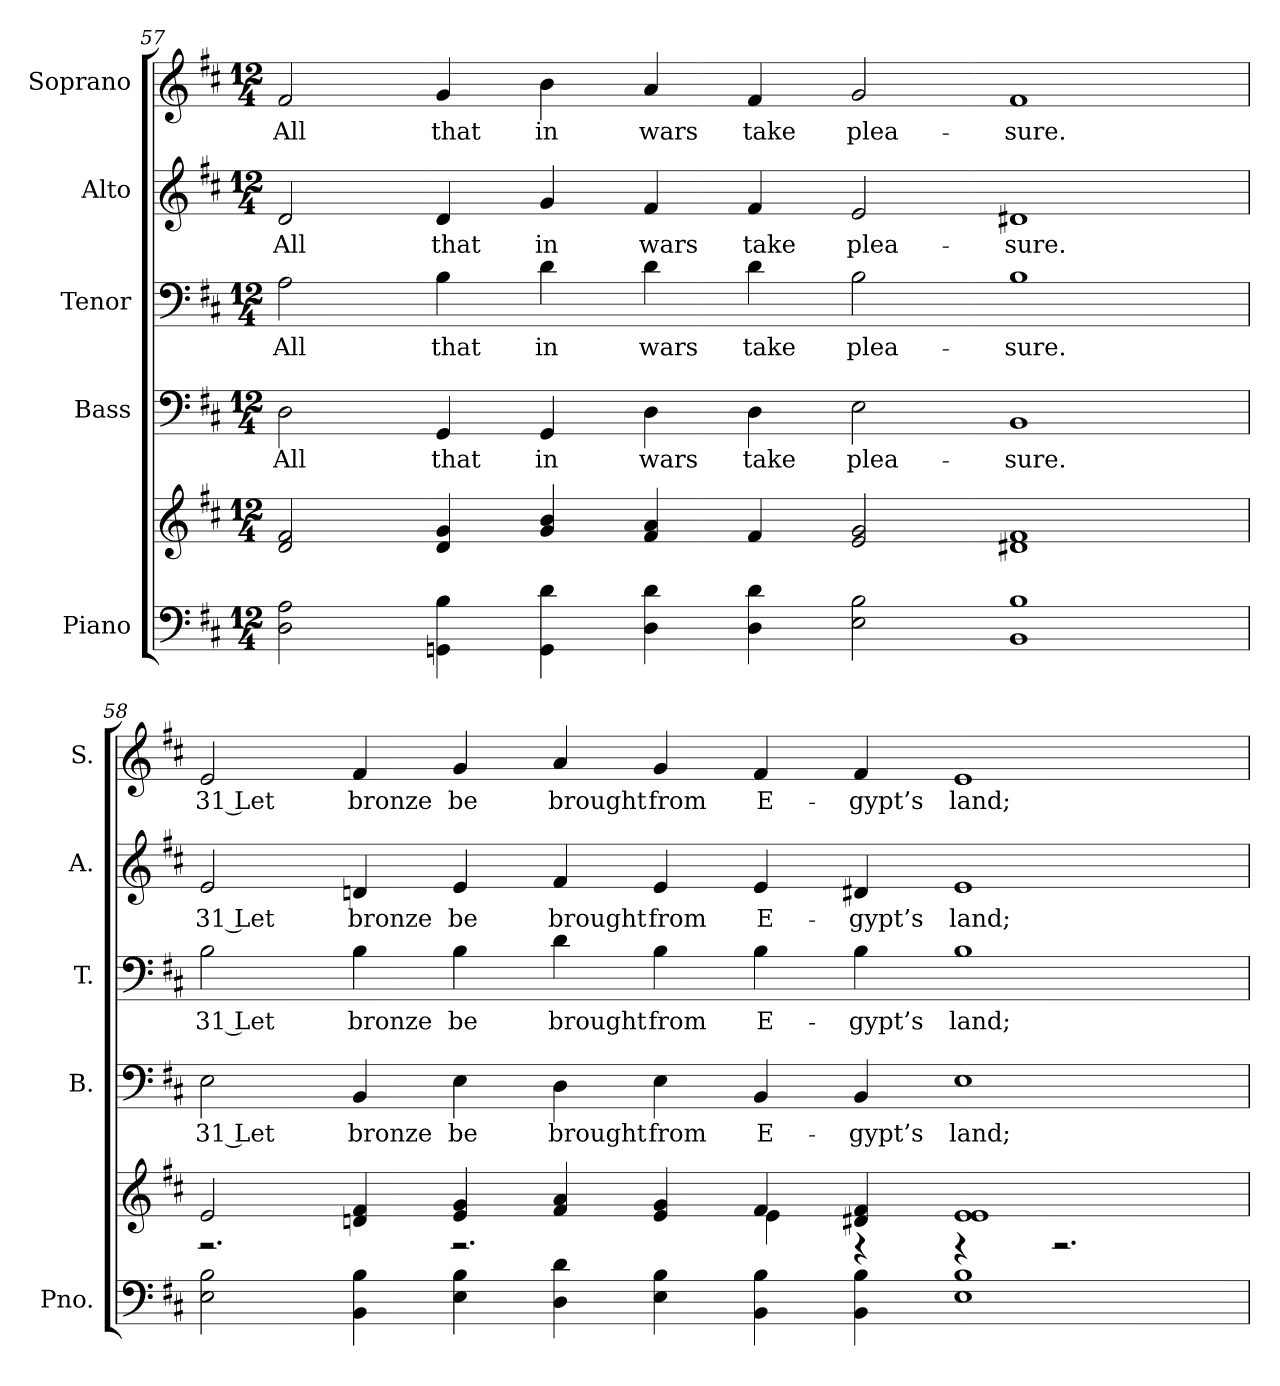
**kern	**kern	**kern	**text	**kern	**text	**kern	**text	**kern	**text
*part5	*part5	*part4	*part4	*part3	*part3	*part2	*part2	*part1	*part1
*staff6	*staff5	*staff4	*staff4	*staff3	*staff3	*staff2	*staff2	*staff1	*staff1
*I"Piano	*	*I"Bass	*	*I"Tenor	*	*I"Alto	*	*I"Soprano	*
*I'Pno.	*	*I'B.	*	*I'T.	*	*I'A.	*	*I'S.	*
!!LO:PB:g=z
*clefF4	*clefG2	*clefF4	*	*clefF4	*	*clefG2	*	*clefG2	*
*k[f#c#]	*k[f#c#]	*k[f#c#]	*	*k[f#c#]	*	*k[f#c#]	*	*k[f#c#]	*
*D:	*D:	*D:	*	*D:	*	*D:	*	*D:	*
*M12/4	*M12/4	*M12/4	*	*M12/4	*	*M12/4	*	*M12/4	*
=57	=57	=57	=57	=57	=57	=57	=57	=57	=57
!	!	!	!LO:LY:b:color=#000000	!	!	!	!	!	!
!	!	!	!	!	!LO:LY:b:color=#000000	!	!	!	!
!	!	!	!	!	!	!	!LO:LY:b:color=#000000	!	!
!	!	!	!	!	!	!	!	!	!LO:LY:b:color=#000000
2Di\ 2Ai	2di/ 2f#i	2Di\	All	2Ai\	All	2di/	All	2f#i/	All
!	!	!	!LO:LY:b:color=#000000	!	!	!	!	!	!
!	!	!	!	!	!LO:LY:b:color=#000000	!	!	!	!
!	!	!	!	!	!	!	!LO:LY:b:color=#000000	!	!
!	!	!	!	!	!	!	!	!	!LO:LY:b:color=#000000
4GGni\ 4Bi	4di/ 4gi	4GGi/	that	4Bi\	that	4di/	that	4gi/	that
!	!	!	!LO:LY:b:color=#000000	!	!	!	!	!	!
!	!	!	!	!	!LO:LY:b:color=#000000	!	!	!	!
!	!	!	!	!	!	!	!LO:LY:b:color=#000000	!	!
!	!	!	!	!	!	!	!	!	!LO:LY:b:color=#000000
4GGi\ 4di	4gi/ 4bi	4GGi/	in	4di\	in	4gi/	in	4bi\	in
!	!	!	!LO:LY:b:color=#000000	!	!	!	!	!	!
!	!	!	!	!	!LO:LY:b:color=#000000	!	!	!	!
!	!	!	!	!	!	!	!LO:LY:b:color=#000000	!	!
!	!	!	!	!	!	!	!	!	!LO:LY:b:color=#000000
4Di\ 4di	4f#i/ 4ai	4Di\	wars	4di\	wars	4f#i/	wars	4ai/	wars
!	!	!	!LO:LY:b:color=#000000	!	!	!	!	!	!
!	!	!	!	!	!LO:LY:b:color=#000000	!	!	!	!
!	!	!	!	!	!	!	!LO:LY:b:color=#000000	!	!
!	!	!	!	!	!	!	!	!	!LO:LY:b:color=#000000
4Di\ 4di	4f#i/	4Di\	take	4di\	take	4f#i/	take	4f#i/	take
!	!	!	!LO:LY:b:color=#000000	!	!	!	!	!	!
!	!	!	!	!	!LO:LY:b:color=#000000	!	!	!	!
!	!	!	!	!	!	!	!LO:LY:b:color=#000000	!	!
!	!	!	!	!	!	!	!	!	!LO:LY:b:color=#000000
2Ei\ 2Bi	2ei/ 2gi	2Ei\	plea-	2Bi\	plea-	2ei/	plea-	2gi/	plea-
!	!	!	!LO:LY:b:color=#000000	!	!	!	!	!	!
!	!	!	!	!	!LO:LY:b:color=#000000	!	!	!	!
!	!	!	!	!	!	!	!LO:LY:b:color=#000000	!	!
!	!	!	!	!	!	!	!	!	!LO:LY:b:color=#000000
1BBi 1Bi	1d#Xi 1f#i	1BBi	-sure.	1Bi	-sure.	1d#Xi	-sure.	1f#i	-sure.
=58	=58	=58	=58	=58	=58	=58	=58	=58	=58
*	*^	*	*	*	*	*	*	*	*
!	!	!	!	!LO:LY:b:color=#000000	!	!	!	!	!	!
!	!	!	!	!	!	!LO:LY:b:color=#000000	!	!	!	!
!	!	!	!	!	!	!	!	!LO:LY:b:color=#000000	!	!
!	!	!	!	!	!	!	!	!	!	!LO:LY:b:color=#000000
2Ei\ 2Bi	2ei/	2.r	2Ei\	31 Let	2Bi\	31 Let	2ei/	31 Let	2ei/	31 Let
!	!	!	!	!LO:LY:b:color=#000000	!	!	!	!	!	!
!	!	!	!	!	!	!LO:LY:b:color=#000000	!	!	!	!
!	!	!	!	!	!	!	!	!LO:LY:b:color=#000000	!	!
!	!	!	!	!	!	!	!	!	!	!LO:LY:b:color=#000000
4BBi\ 4Bi	4dni/ 4f#i	.	4BBi/	bronze	4Bi\	bronze	4dni/	bronze	4f#i/	bronze
!	!	!	!	!LO:LY:b:color=#000000	!	!	!	!	!	!
!	!	!	!	!	!	!LO:LY:b:color=#000000	!	!	!	!
!	!	!	!	!	!	!	!	!LO:LY:b:color=#000000	!	!
!	!	!	!	!	!	!	!	!	!	!LO:LY:b:color=#000000
4Ei\ 4Bi	4ei/ 4gi	2.r	4Ei\	be	4Bi\	be	4ei/	be	4gi/	be
!	!	!	!	!LO:LY:b:color=#000000	!	!	!	!	!	!
!	!	!	!	!	!	!LO:LY:b:color=#000000	!	!	!	!
!	!	!	!	!	!	!	!	!LO:LY:b:color=#000000	!	!
!	!	!	!	!	!	!	!	!	!	!LO:LY:b:color=#000000
4Di\ 4di	4f#i/ 4ai	.	4Di\	brought	4di\	brought	4f#i/	brought	4ai/	brought
!	!	!	!	!LO:LY:b:color=#000000	!	!	!	!	!	!
!	!	!	!	!	!	!LO:LY:b:color=#000000	!	!	!	!
!	!	!	!	!	!	!	!	!LO:LY:b:color=#000000	!	!
!	!	!	!	!	!	!	!	!	!	!LO:LY:b:color=#000000
4Ei\ 4Bi	4ei/ 4gi	.	4Ei\	from	4Bi\	from	4ei/	from	4gi/	from
!	!	!	!	!LO:LY:b:color=#000000	!	!	!	!	!	!
!	!	!	!	!	!	!LO:LY:b:color=#000000	!	!	!	!
!	!	!	!	!	!	!	!	!LO:LY:b:color=#000000	!	!
!	!	!	!	!	!	!	!	!	!	!LO:LY:b:color=#000000
4BBi\ 4Bi	4f#i/	4ei\	4BBi/	E-	4Bi\	E-	4ei/	E-	4f#i/	E-
!	!	!	!	!LO:LY:b:color=#000000	!	!	!	!	!	!
!	!	!	!	!	!	!LO:LY:b:color=#000000	!	!	!	!
!	!	!	!	!	!	!	!	!LO:LY:b:color=#000000	!	!
!	!	!	!	!	!	!	!	!	!	!LO:LY:b:color=#000000
4BBi\ 4Bi	4d#Xi/ 4f#i	4r	4BBi/	-gypt’s	4Bi\	-gypt’s	4d#Xi/	-gypt’s	4f#i/	-gypt’s
!	!	!	!	!LO:LY:b:color=#000000	!	!	!	!	!	!
!	!	!	!	!	!	!LO:LY:b:color=#000000	!	!	!	!
!	!	!	!	!	!	!	!	!LO:LY:b:color=#000000	!	!
!	!	!	!	!	!	!	!	!	!	!LO:LY:b:color=#000000
1Ei 1Bi	1ei 1ei	4r	1Ei	land;	1Bi	land;	1ei	land;	1ei	land;
.	.	2.r	.	.	.	.	.	.	.	.
*	*v	*v	*	*	*	*	*	*	*	*
=	=	=	=	=	=	=	=	=	=
*-	*-	*-	*-	*-	*-	*-	*-	*-	*-
